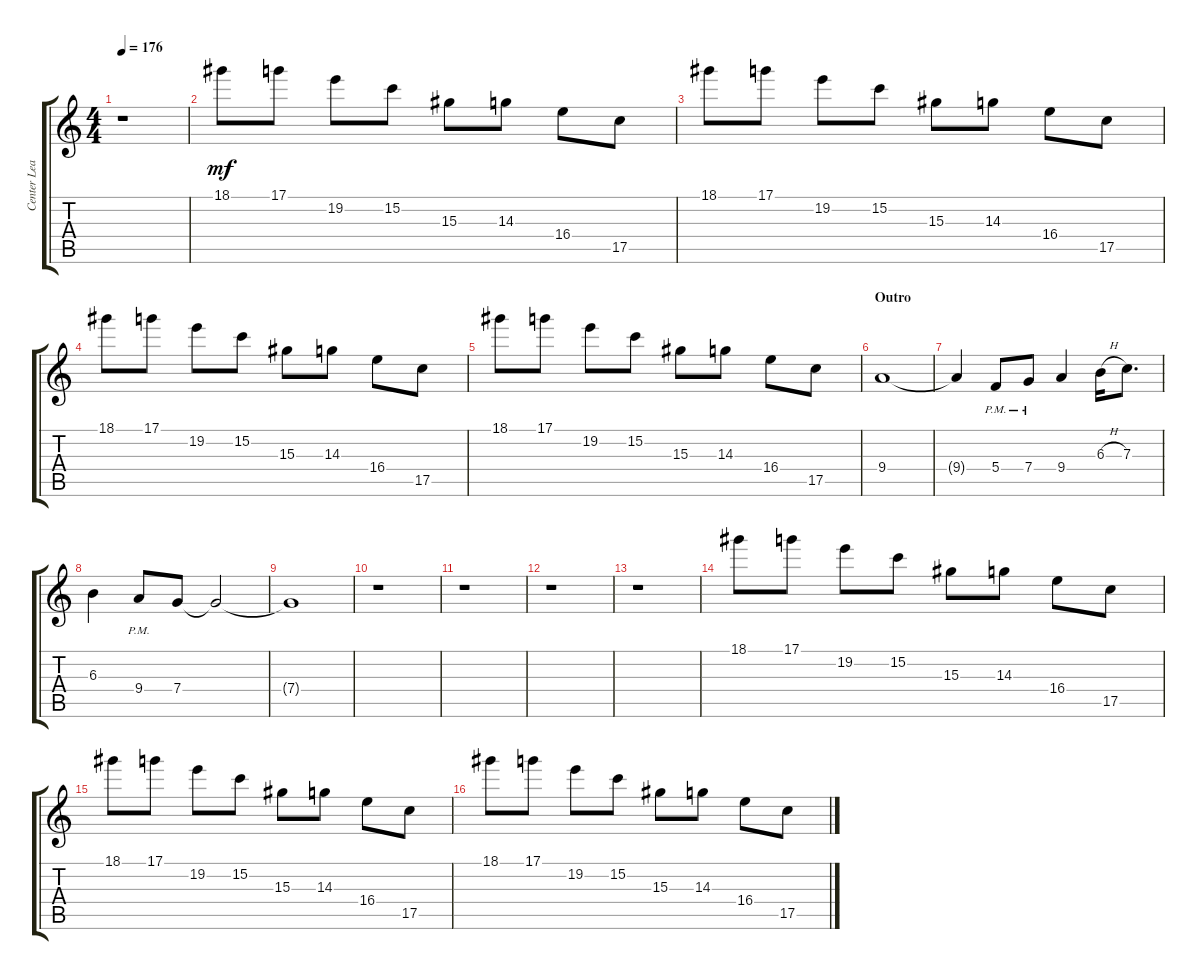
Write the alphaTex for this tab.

\track ("Center Lead 2" "Center Lea") {instrument overdrivenguitar}
\staff {score tabs}
\tuning (D4 A3 F3 C3 G2 C2) {hide}
\ts (4 4)
\tempo 176
\clef g2
\ks aminor
r.1{dy mf} |
18.1.8 17.1.8 19.2.8 15.2.8 15.3.8 14.3.8 16.4.8 17.5.8 |
18.1.8 17.1.8 19.2.8 15.2.8 15.3.8 14.3.8 16.4.8 17.5.8 |
18.1.8 17.1.8 19.2.8 15.2.8 15.3.8 14.3.8 16.4.8 17.5.8 |
18.1.8 17.1.8 19.2.8 15.2.8 15.3.8 14.3.8 16.4.8 17.5.8 |
\section ("" "Outro")
9.4.1 |
9.4{t}.4 5.4{pm}.8 7.4{pm}.8 9.4.4 6.3{h}.16 7.3.8{d} |
6.3.4 9.4{pm}.8 7.4.8 7.4{t}.2 |
7.4{t}.1 |
r.1 |
r.1 |
r.1 |
r.1 |
18.1.8 17.1.8 19.2.8 15.2.8 15.3.8 14.3.8 16.4.8 17.5.8 |
18.1.8 17.1.8 19.2.8 15.2.8 15.3.8 14.3.8 16.4.8 17.5.8 |
18.1.8 17.1.8 19.2.8 15.2.8 15.3.8 14.3.8 16.4.8 17.5.8
